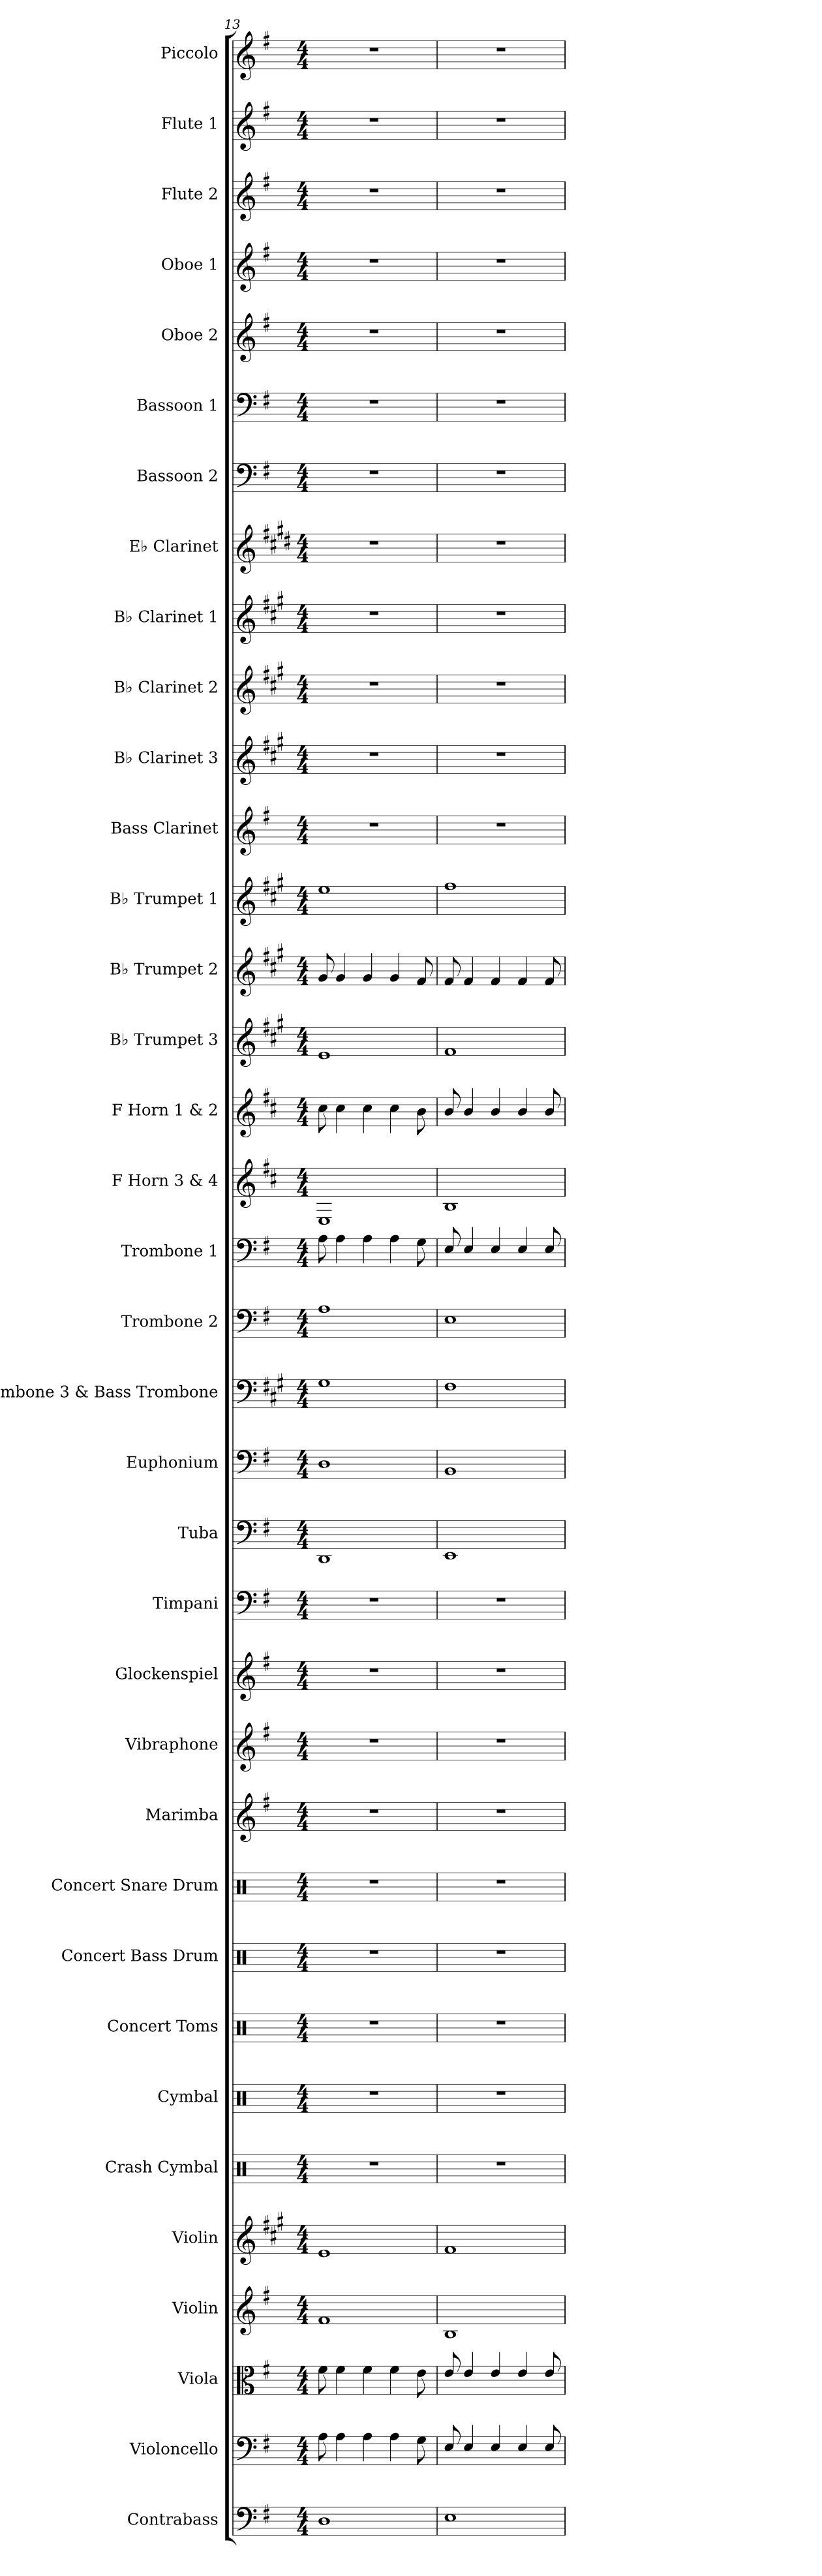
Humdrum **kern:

**kern	**kern	**kern	**kern	**kern	**kern	**kern	**kern	**kern	**kern	**kern	**kern	**kern	**kern	**kern	**kern	**kern	**kern	**kern	**kern	**kern	**kern	**kern	**kern	**kern	**kern	**kern	**kern	**kern	**kern	**kern	**kern	**kern	**kern	**kern	**kern
*part36	*part35	*part34	*part33	*part32	*part31	*part30	*part29	*part28	*part27	*part26	*part25	*part24	*part23	*part22	*part21	*part20	*part19	*part18	*part17	*part16	*part15	*part14	*part13	*part12	*part11	*part10	*part9	*part8	*part7	*part6	*part5	*part4	*part3	*part2	*part1
*staff36	*staff35	*staff34	*staff33	*staff32	*staff31	*staff30	*staff29	*staff28	*staff27	*staff26	*staff25	*staff24	*staff23	*staff22	*staff21	*staff20	*staff19	*staff18	*staff17	*staff16	*staff15	*staff14	*staff13	*staff12	*staff11	*staff10	*staff9	*staff8	*staff7	*staff6	*staff5	*staff4	*staff3	*staff2	*staff1
*I"Contrabass	*I"Violoncello	*I"Viola	*I"Violin	*I"Violin	*I"Crash Cymbal	*I"Cymbal	*I"Concert Toms	*I"Concert Bass Drum	*I"Concert Snare Drum	*I"Marimba	*I"Vibraphone	*I"Glockenspiel	*I"Timpani	*I"Tuba	*I"Euphonium	*I"Trombone 3 &amp; Bass Trombone	*I"Trombone 2	*I"Trombone 1	*I"F Horn 3 &amp; 4	*I"F Horn 1 &amp; 2	*I"B♭ Trumpet 3	*I"B♭ Trumpet 2	*I"B♭ Trumpet 1	*I"Bass Clarinet	*I"B♭ Clarinet 3	*I"B♭ Clarinet 2	*I"B♭ Clarinet 1	*I"E♭ Clarinet	*I"Bassoon 2	*I"Bassoon 1	*I"Oboe 2	*I"Oboe 1	*I"Flute 2	*I"Flute 1	*I"Piccolo
*I'Cb.	*I'Vc.	*I'Vla.	*I'Vln.	*I'Vln.	*I'Cr. Cym.	*I'Cym.	*I'C. Toms	*I'Con. BD	*I'Con. Sn.	*I'Mrm.	*I'Vib.	*I'Glock.	*I'Timp.	*I'Tba.	*I'Euph.	*I'Tbn. 3 B. Tbn.	*I'Tbn. 2	*I'Tbn. 1	*I'F Hn. 3 4	*I'F Hn. 1 2	*I'B♭ Tpt. 3	*I'B♭ Tpt. 2	*I'B♭ Tpt. 1	*I'B. Cl.	*I'B♭ Cl. 3	*I'B♭ Cl. 2	*I'B♭ Cl. 1	*I'E♭ Cl.	*I'Bsn. 2	*I'Bsn. 1	*I'Ob. 2	*I'Ob. 1	*I'Fl. 2	*I'Fl. 1	*I'Picc.
*clefF4	*clefF4	*clefC3	*clefG2	*clefG2	*clefX	*clefX	*clefX	*clefX	*clefX	*clefG2	*clefG2	*clefG2	*clefF4	*clefF4	*clefF4	*clefF4	*clefF4	*clefF4	*clefG2	*clefG2	*clefG2	*clefG2	*clefG2	*clefG2	*clefG2	*clefG2	*clefG2	*clefG2	*clefF4	*clefF4	*clefG2	*clefG2	*clefG2	*clefG2	*clefG2
*ITrd7c12	*	*	*	*ITrd1c2	*	*	*	*	*	*	*	*ITrd-14c-24	*	*	*	*ITrd1c2	*	*	*ITrd4c7	*ITrd4c7	*ITrd1c2	*ITrd1c2	*ITrd1c2	*ITrd8c14	*ITrd1c2	*ITrd1c2	*ITrd1c2	*ITrd-2c-3	*	*	*	*	*	*	*ITrd-7c-12
*k[f#]	*k[f#]	*k[f#]	*k[f#]	*k[f#]	*k[]	*k[]	*k[]	*k[]	*k[]	*k[f#]	*k[f#]	*k[f#]	*k[f#]	*k[f#]	*k[f#]	*k[f#]	*k[f#]	*k[f#]	*k[f#]	*k[f#]	*k[f#]	*k[f#]	*k[f#]	*k[f#]	*k[f#]	*k[f#]	*k[f#]	*k[f#]	*k[f#]	*k[f#]	*k[f#]	*k[f#]	*k[f#]	*k[f#]	*k[f#]
*M4/4	*M4/4	*M4/4	*M4/4	*M4/4	*M4/4	*M4/4	*M4/4	*M4/4	*M4/4	*M4/4	*M4/4	*M4/4	*M4/4	*M4/4	*M4/4	*M4/4	*M4/4	*M4/4	*M4/4	*M4/4	*M4/4	*M4/4	*M4/4	*M4/4	*M4/4	*M4/4	*M4/4	*M4/4	*M4/4	*M4/4	*M4/4	*M4/4	*M4/4	*M4/4	*M4/4
=13	=13	=13	=13	=13	=13	=13	=13	=13	=13	=13	=13	=13	=13	=13	=13	=13	=13	=13	=13	=13	=13	=13	=13	=13	=13	=13	=13	=13	=13	=13	=13	=13	=13	=13	=13
1DD	8A\	8f#\	1f#	1d	1r	1r	1r	1r	1r	1r	1r	1r	1r	1DD	1D	1F#	1A	8A\	1AA	8f#\	1d	8f#/	1dd	1r	1r	1r	1r	1r	1r	1r	1r	1r	1r	1r	1r
.	4A\	4f#\	.	.	.	.	.	.	.	.	.	.	.	.	.	.	.	4A\	.	4f#\	.	4f#/	.	.	.	.	.	.	.	.	.	.	.	.	.
.	4A\	4f#\	.	.	.	.	.	.	.	.	.	.	.	.	.	.	.	4A\	.	4f#\	.	4f#/	.	.	.	.	.	.	.	.	.	.	.	.	.
.	4A\	4f#\	.	.	.	.	.	.	.	.	.	.	.	.	.	.	.	4A\	.	4f#\	.	4f#/	.	.	.	.	.	.	.	.	.	.	.	.	.
.	8G\	8e\	.	.	.	.	.	.	.	.	.	.	.	.	.	.	.	8G\	.	8e\	.	8e/	.	.	.	.	.	.	.	.	.	.	.	.	.
=14	=14	=14	=14	=14	=14	=14	=14	=14	=14	=14	=14	=14	=14	=14	=14	=14	=14	=14	=14	=14	=14	=14	=14	=14	=14	=14	=14	=14	=14	=14	=14	=14	=14	=14	=14
1EE	8E/	8e/	1B	1e	1r	1r	1r	1r	1r	1r	1r	1r	1r	1EE	1BB	1E	1E	8E/	1E	8e/	1e	8e/	1ee	1r	1r	1r	1r	1r	1r	1r	1r	1r	1r	1r	1r
.	4E/	4e/	.	.	.	.	.	.	.	.	.	.	.	.	.	.	.	4E/	.	4e/	.	4e/	.	.	.	.	.	.	.	.	.	.	.	.	.
.	4E/	4e/	.	.	.	.	.	.	.	.	.	.	.	.	.	.	.	4E/	.	4e/	.	4e/	.	.	.	.	.	.	.	.	.	.	.	.	.
.	4E/	4e/	.	.	.	.	.	.	.	.	.	.	.	.	.	.	.	4E/	.	4e/	.	4e/	.	.	.	.	.	.	.	.	.	.	.	.	.
.	8E/	8e/	.	.	.	.	.	.	.	.	.	.	.	.	.	.	.	8E/	.	8e/	.	8e/	.	.	.	.	.	.	.	.	.	.	.	.	.
=	=	=	=	=	=	=	=	=	=	=	=	=	=	=	=	=	=	=	=	=	=	=	=	=	=	=	=	=	=	=	=	=	=	=	=
*-	*-	*-	*-	*-	*-	*-	*-	*-	*-	*-	*-	*-	*-	*-	*-	*-	*-	*-	*-	*-	*-	*-	*-	*-	*-	*-	*-	*-	*-	*-	*-	*-	*-	*-	*-
